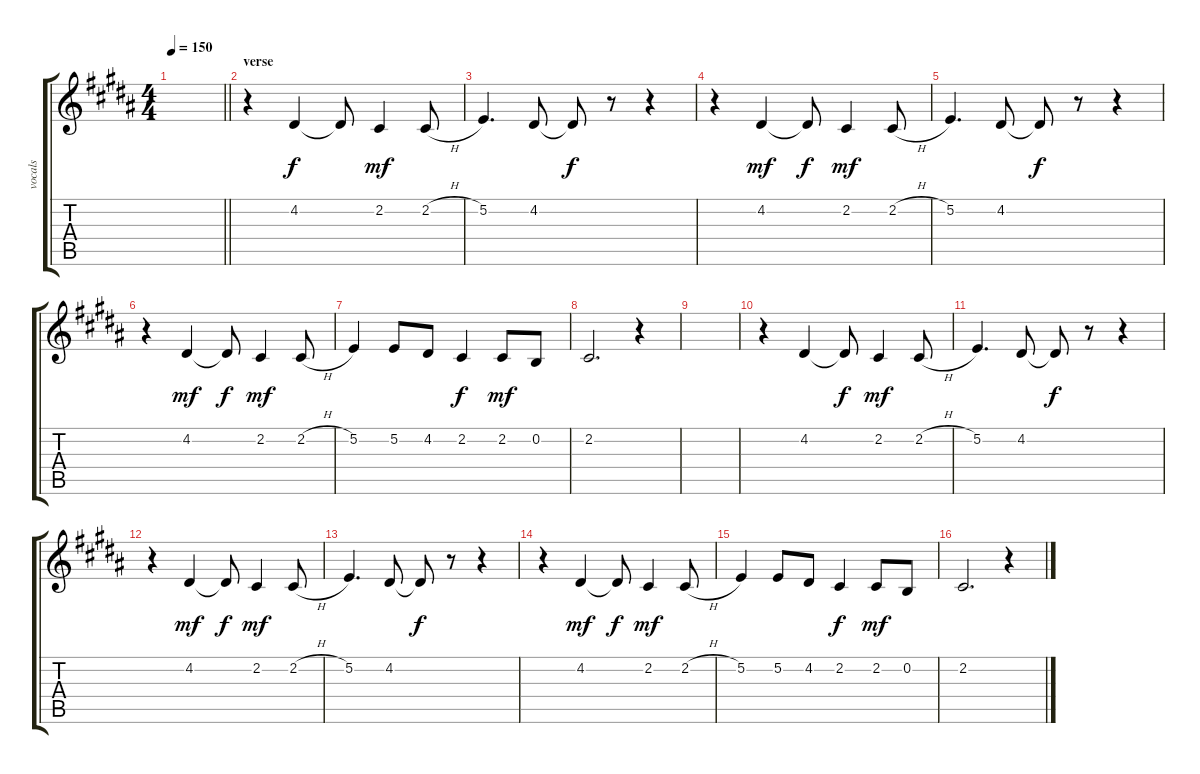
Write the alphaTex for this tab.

\track ("vocals" "vocals") {instrument choiraahs}
\staff {score tabs}
\tuning (E4 B3 G3 D3 A2 E2) {hide}
\ts (4 4)
\tempo 150
\clef g2
\barLineRight lightlight
\ks b
|
\section ("" "verse")
r.4 4.2.4 4.2{t}.8{dy f} 2.2.4{dy mf} 2.2{h}.8 |
5.2.4{d} 4.2.8 4.2{t}.8{dy f} r.8 r.4 |
r.4 4.2.4{dy mf} 4.2{t}.8{dy f} 2.2.4{dy mf} 2.2{h}.8 |
5.2.4{d} 4.2.8 4.2{t}.8{dy f} r.8 r.4 |
r.4 4.2.4{dy mf} 4.2{t}.8{dy f} 2.2.4{dy mf} 2.2{h}.8 |
5.2.4 5.2.8 4.2.8 2.2.4{dy f} 2.2.8{dy mf} 0.2.8 |
2.2.2{d} r.4 |
|
r.4 4.2.4 4.2{t}.8{dy f} 2.2.4{dy mf} 2.2{h}.8 |
5.2.4{d} 4.2.8 4.2{t}.8{dy f} r.8 r.4 |
r.4 4.2.4{dy mf} 4.2{t}.8{dy f} 2.2.4{dy mf} 2.2{h}.8 |
5.2.4{d} 4.2.8 4.2{t}.8{dy f} r.8 r.4 |
r.4 4.2.4{dy mf} 4.2{t}.8{dy f} 2.2.4{dy mf} 2.2{h}.8 |
5.2.4 5.2.8 4.2.8 2.2.4{dy f} 2.2.8{dy mf} 0.2.8 |
2.2.2{d} r.4
